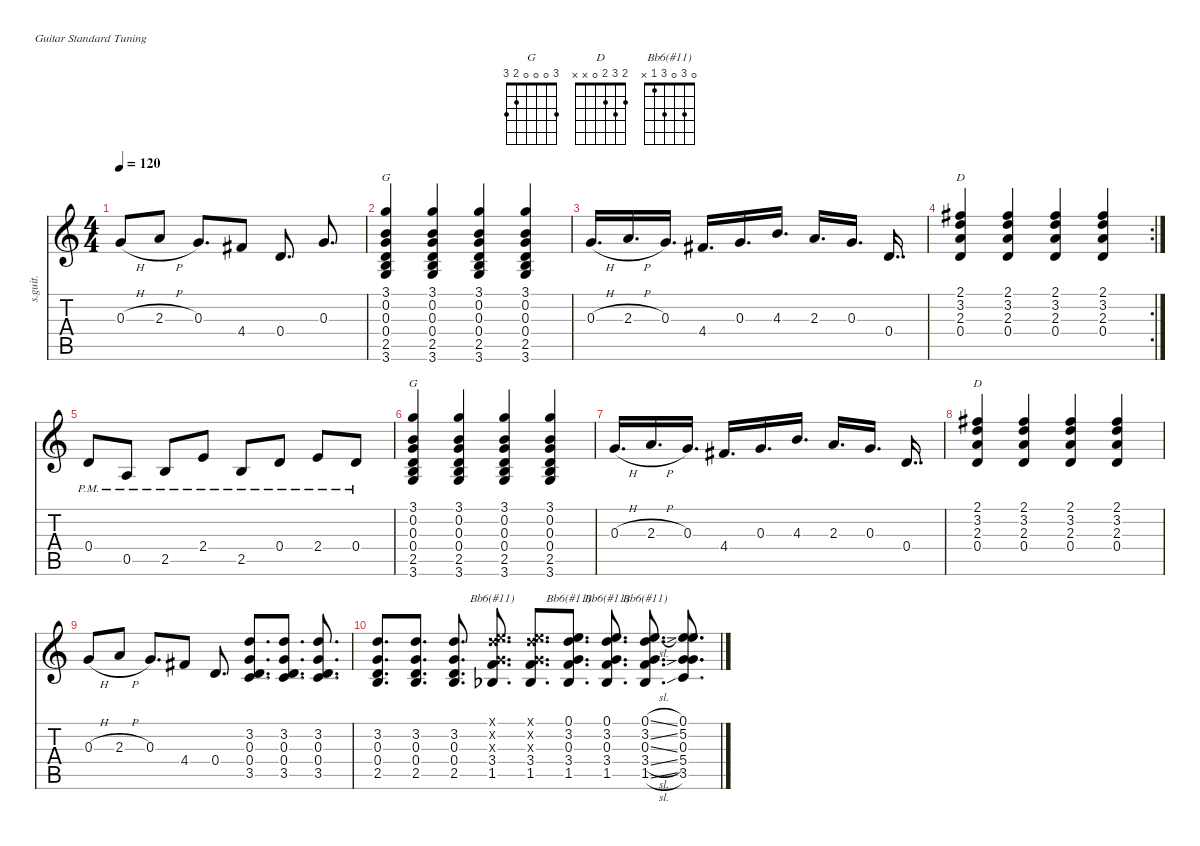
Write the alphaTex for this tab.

\defaultSystemsLayout 4
\hideDynamics
\bracketExtendMode nobrackets
\otherSystemsTrackNameOrientation horizontal
\track ("Steel Guitar" "s.guit.") {instrument acousticguitarsteel}
\staff {score tabs}
\tuning (E4 B3 G3 D3 A2 E2)
\chord ("G" 3 0 0 0 2 3) {showfingering false}
\chord ("D" 2 3 2 0 x x) {showfingering false}
\chord ("Bb6(#11)" 0 3 0 3 1 x) {showfingering false}
\ts (4 4)
\tempo 120
\clef g2
\ks c
0.3{h}.8{dy mf instrument acousticguitarsteel beam Up} 2.3{h}.8{beam Up} 0.3.8{d beam Up} 4.4{acc #}.8{beam Up} 0.4.8{d beam Up} 0.3.8{d beam Up} |
(3.6 2.5 0.4 0.3 0.2 3.1).4{ch "G" beam Up} (3.6 2.5 0.4 0.3 0.2 3.1).4{beam Up} (3.6 2.5 0.4 0.3 0.2 3.1).4{beam Up} (3.6 2.5 0.4 0.3 0.2 3.1).4{beam Up} |
0.3{h}.16{d beam Up} 2.3{h}.16{d beam Up} 0.3.16{d beam Up} 4.4{acc #}.16{d beam Up} 0.3.16{d beam Up} 4.3.16{d beam Up} 2.3.16{d beam Up} 0.3.16{d beam Up} 0.4.16{dd beam Up} |
\rc 2
(0.4 2.3 3.2 2.1{acc #}).4{ch "D" beam Up} (0.4 2.3 3.2 2.1{acc #}).4{beam Up} (0.4 2.3 3.2 2.1{acc #}).4{beam Up} (0.4 2.3 3.2 2.1{acc #}).4{beam Up} |
0.4{pm}.8{beam Up} 0.5{pm}.8{beam Up} 2.5{pm}.8{beam Up} 2.4{pm}.8{beam Up} 2.5{pm}.8{beam Up} 0.4{pm}.8{beam Up} 2.4{pm}.8{beam Up} 0.4{pm}.8{beam Up} |
(3.6 2.5 0.4 0.3 0.2 3.1).4{ch "G" beam Up} (3.6 2.5 0.4 0.3 0.2 3.1).4{beam Up} (3.6 2.5 0.4 0.3 0.2 3.1).4{beam Up} (3.6 2.5 0.4 0.3 0.2 3.1).4{beam Up} |
0.3{h}.16{d beam Up} 2.3{h}.16{d beam Up} 0.3.16{d beam Up} 4.4{acc #}.16{d beam Up} 0.3.16{d beam Up} 4.3.16{d beam Up} 2.3.16{d beam Up} 0.3.16{d beam Up} 0.4.16{dd beam Up} |
(0.4 2.3 3.2 2.1{acc #}).4{ch "D" beam Up} (0.4 2.3 3.2 2.1{acc #}).4{beam Up} (0.4 2.3 3.2 2.1{acc #}).4{beam Up} (0.4 2.3 3.2 2.1{acc #}).4{beam Up} |
0.3{h}.8{beam Up} 2.3{h}.8{beam Up} 0.3.8{d beam Up} 4.4{acc #}.8{beam Up} 0.4.8{d beam Up} (3.5 3.2 0.4 0.3).8{d beam Up} (3.5 3.2 0.4 0.3).8{d beam Up} (3.5 3.2 0.4 0.3).8{d beam Up} |
(2.5 3.2 0.4 0.3).8{d beam Up} (2.5 3.2 0.4 0.3).8{d beam Up} (2.5 3.2 0.4 0.3).8{d beam Up} (1.5{acc b} 3.4 0.3{x} 3.2{x} 0.1{x}).8{d ch "Bb6(#11)" beam Up} (1.5{acc b} 3.4 0.3{x} 3.2{x} 0.1{x}).8{d beam Up} (1.5{acc b} 3.4 0.3 3.2 0.1).8{d ch "Bb6(#11)" beam Up} (1.5{acc b} 3.4 0.3 3.2 0.1).8{d ch "Bb6(#11)" beam Up} (1.5{sl acc b} 3.4{sl} 0.3{sl} 3.2{sl} 0.1{sl}).8{d ch "Bb6(#11)" beam Up} (0.1 5.2 0.3 5.4 3.5).8{d beam Up}
